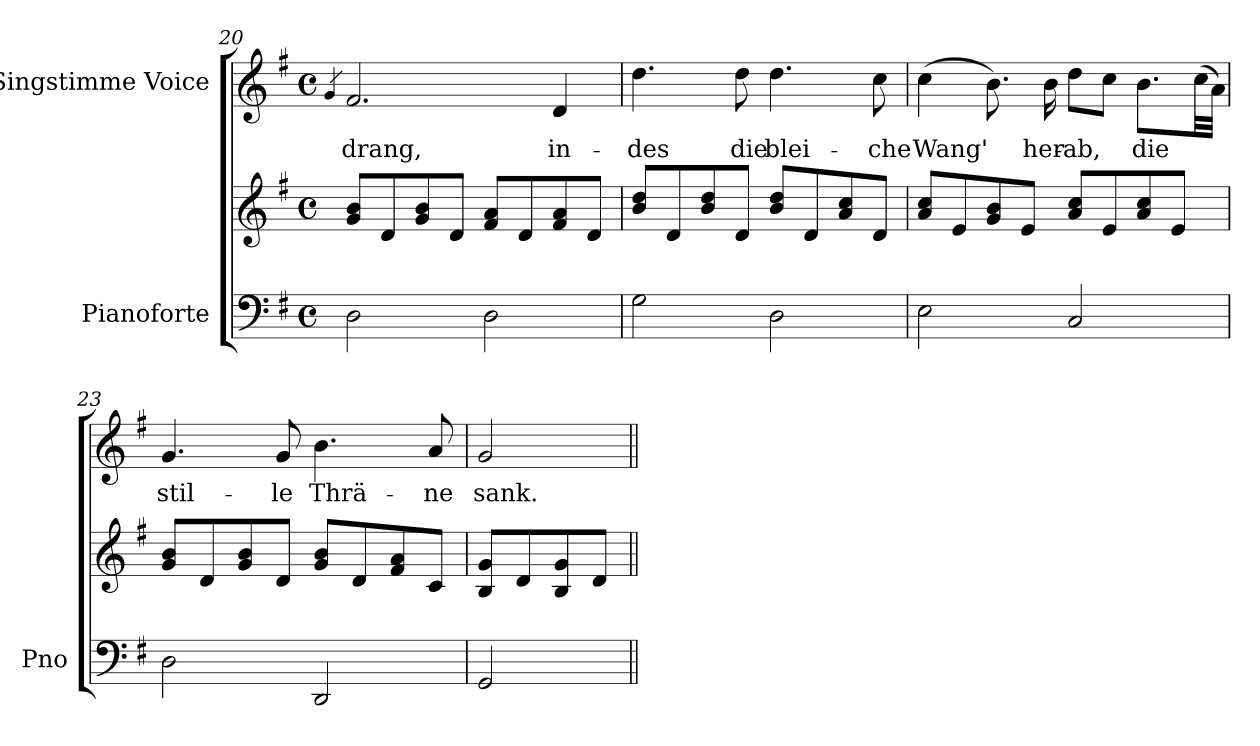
**kern	**kern	**kern	**text
*part2	*part2	*part1	*part1
*staff3	*staff2	*staff1	*staff1
*I"Pianoforte	*	*I"Singstimme Voice	*
*I'Pno	*	*	*
*clefF4	*clefG2	*clefG2	*
*k[f#]	*k[f#]	*k[f#]	*
*M4/4	*M4/4	*M4/4	*
*met(c)	*met(c)	*met(c)	*
=20	=20	=20	=20
.	.	4qg/	.
!	!	!	!LO:LY:b
2D\	8g/ 8b/L	2.f#/	-drang,
.	8d/	.	.
.	8g/ 8b/	.	.
.	8d/J	.	.
2D\	8f#/ 8a/L	.	.
.	8d/	.	.
!	!	!	!LO:LY:b
.	8f#/ 8a/	4d/	in-
.	8d/J	.	.
!!LO:LB:g=z
=21	=21	=21	=21
!	!	!	!LO:LY:b
2G\	8b/ 8dd/L	4.dd\	-des
.	8d/	.	.
.	8b/ 8dd/	.	.
!	!	!	!LO:LY:b
.	8d/J	8dd\	die
!	!	!	!LO:LY:b
2D\	8b/ 8dd/L	4.dd\	blei-
.	8d/	.	.
.	8a/ 8cc/	.	.
!	!	!	!LO:LY:b
.	8d/J	8cc\	-che
=22	=22	=22	=22
!	!	!	!LO:LY:b
2E\	8a/ 8cc/L	(>4cc\	Wang'
.	8e/	.	.
.	8g/ 8b/	8.b\)	.
.	8e/J	.	.
!	!	!	!LO:LY:b
.	.	16b\	her-
!	!	!	!LO:LY:b
2C/	8a/ 8cc/L	8dd\L	-ab,
.	8e/	8cc\J	.
!	!	!	!LO:LY:b
.	8a/ 8cc/	8.b\L	die
.	8e/J	.	.
.	.	(>32cc\LL	.
.	.	32a\JJJ)	.
=23	=23	=23	=23
!	!	!	!LO:LY:b
2D\	8g/ 8b/L	4.g/	stil-
.	8d/	.	.
.	8g/ 8b/	.	.
!	!	!	!LO:LY:b
.	8d/J	8g/	-le
!	!	!	!LO:LY:b
2DD/	8g/ 8b/L	4.b\	Thrä-
.	8d/	.	.
.	8f#/ 8a/	.	.
!	!	!	!LO:LY:b
.	8c/J	8a/	-ne
=24	=24	=24	=24
!	!	!	!LO:LY:b
2GG/	8B/ 8g/L	2g/	sank.
.	8d/	.	.
.	8B/ 8g/	.	.
.	8d/J	.	.
=||	=||	=||	=||
*-	*-	*-	*-
